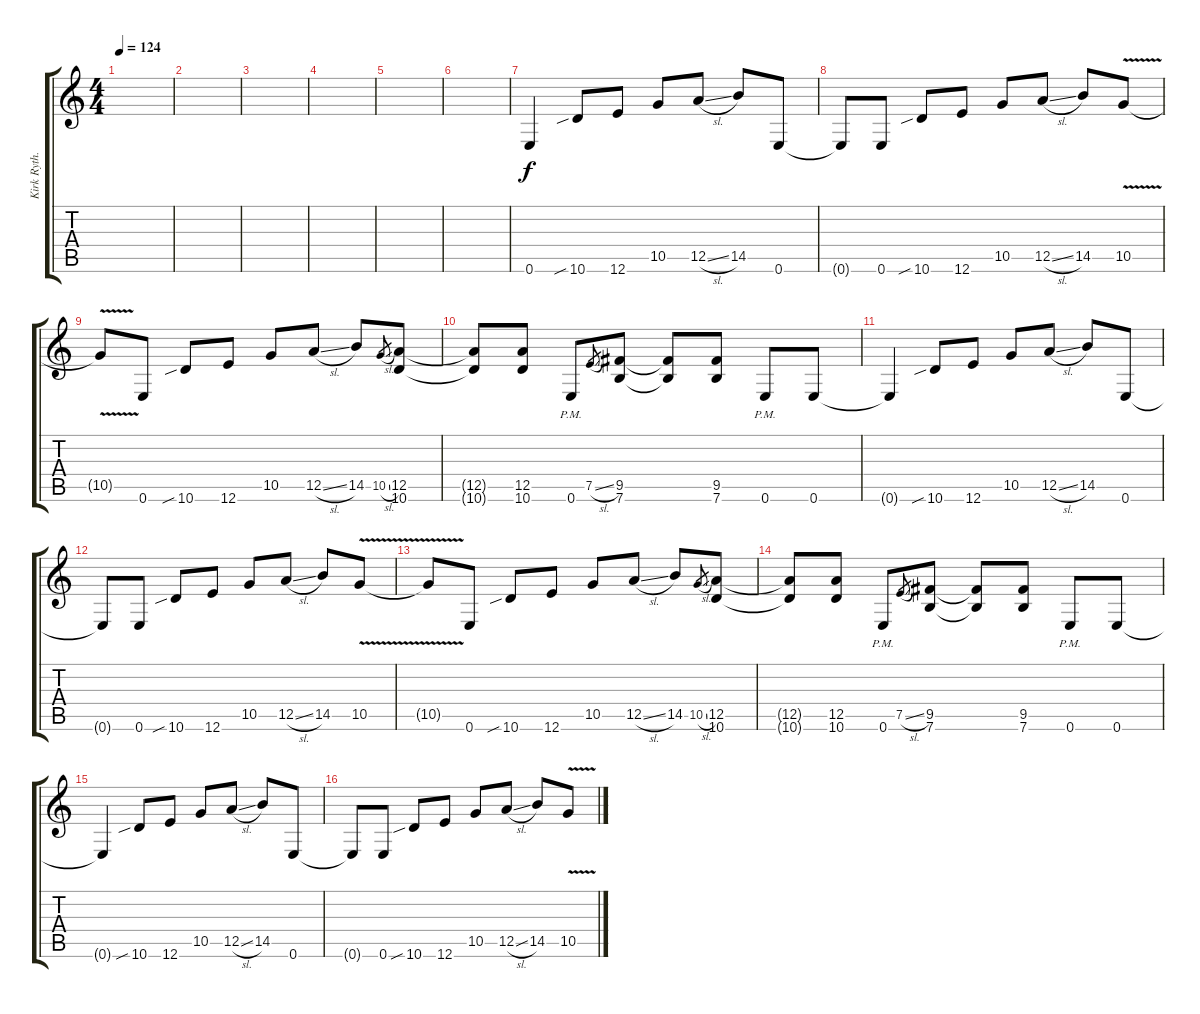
\track ("Kirk Ryth." "Kirk Ryth.") {instrument distortionguitar}
\staff {score tabs}
\tuning (E4 B3 G3 D3 A2 E2) {hide}
\ts (4 4)
\tempo 124
\clef g2
\ks c
|
|
|
|
|
|
0.6.4{volume 16} 10.6{sib}.8 12.6.8 10.5.8 12.5{sl}.8 14.5.8 0.6.8 |
0.6{t}.8 0.6.8 10.6{sib}.8 12.6.8 10.5.8 12.5{sl}.8 14.5.8 10.5{v}.8 |
10.5{t}.8 0.6.8 10.6{sib}.8 12.6.8 10.5.8 12.5{sl}.8 14.5.8 10.5{sl}.8{gr} (12.5 10.6).8 |
(12.5{t} 10.6{t}).8 (12.5 10.6).8 0.6{pm}.8 7.5{sl}.8{gr} (9.5 7.6).8 (9.5{t} 7.6{t}).8 (9.5 7.6).8 0.6{pm}.8 0.6.8 |
0.6{t}.4 10.6{sib}.8 12.6.8 10.5.8 12.5{sl}.8 14.5.8 0.6.8 |
0.6{t}.8 0.6.8 10.6{sib}.8 12.6.8 10.5.8 12.5{sl}.8 14.5.8 10.5{v}.8 |
10.5{t}.8 0.6.8 10.6{sib}.8 12.6.8 10.5.8 12.5{sl}.8 14.5.8 10.5{sl}.8{gr} (12.5 10.6).8 |
(12.5{t} 10.6{t}).8 (12.5 10.6).8 0.6{pm}.8 7.5{sl}.8{gr} (9.5 7.6).8 (9.5{t} 7.6{t}).8 (9.5 7.6).8 0.6{pm}.8 0.6.8 |
0.6{t}.4 10.6{sib}.8 12.6.8 10.5.8 12.5{sl}.8 14.5.8 0.6.8 |
0.6{t}.8 0.6.8 10.6{sib}.8 12.6.8 10.5.8 12.5{sl}.8 14.5.8 10.5{v}.8
